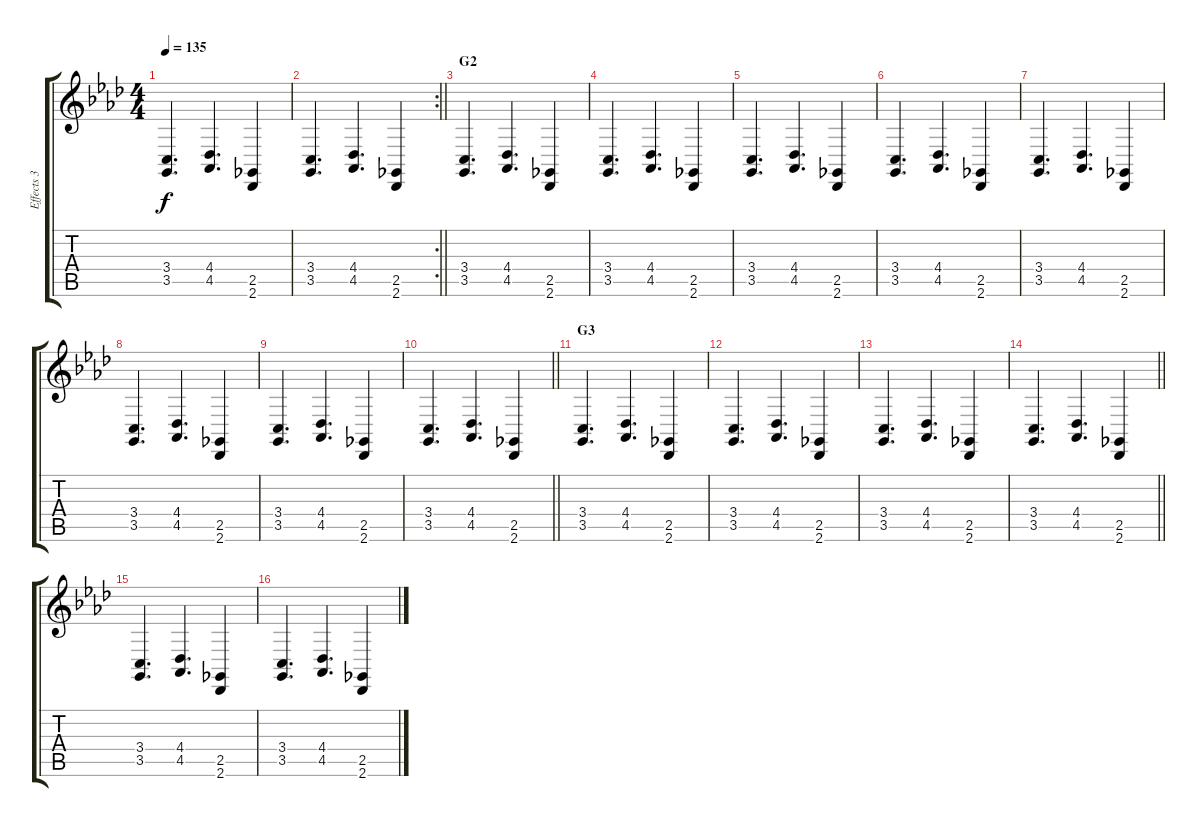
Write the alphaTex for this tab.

\track ("Effects 3" "Effects 3") {instrument fx2soundtrack}
\staff {score tabs}
\tuning (B3 Gb3 D3 A2 E2 B1) {hide}
\ts (4 4)
\tempo 135
\clef g2
\ks fminor
(3.4 3.5).4{d dy f} (4.4 4.5).4{d} (2.5 2.6).4 |
\rc 2
\barLineRight lightlight
(3.4 3.5).4{d} (4.4 4.5).4{d} (2.5 2.6).4 |
\section ("" "G2")
(3.4 3.5).4{d} (4.4 4.5).4{d} (2.5 2.6).4 |
(3.4 3.5).4{d} (4.4 4.5).4{d} (2.5 2.6).4 |
(3.4 3.5).4{d} (4.4 4.5).4{d} (2.5 2.6).4 |
(3.4 3.5).4{d} (4.4 4.5).4{d} (2.5 2.6).4 |
(3.4 3.5).4{d} (4.4 4.5).4{d} (2.5 2.6).4 |
(3.4 3.5).4{d} (4.4 4.5).4{d} (2.5 2.6).4 |
(3.4 3.5).4{d} (4.4 4.5).4{d} (2.5 2.6).4 |
\barLineRight lightlight
(3.4 3.5).4{d} (4.4 4.5).4{d} (2.5 2.6).4 |
\section ("" "G3")
(3.4 3.5).4{d volume 11 instrument fx8scifi} (4.4 4.5).4{d} (2.5 2.6).4 |
(3.4 3.5).4{d} (4.4 4.5).4{d} (2.5 2.6).4 |
(3.4 3.5).4{d} (4.4 4.5).4{d} (2.5 2.6).4 |
\barLineRight lightlight
(3.4 3.5).4{d} (4.4 4.5).4{d} (2.5 2.6).4 |
\section ("" "")
(3.4 3.5).4{d} (4.4 4.5).4{d} (2.5 2.6).4 |
(3.4 3.5).4{d} (4.4 4.5).4{d} (2.5 2.6).4
